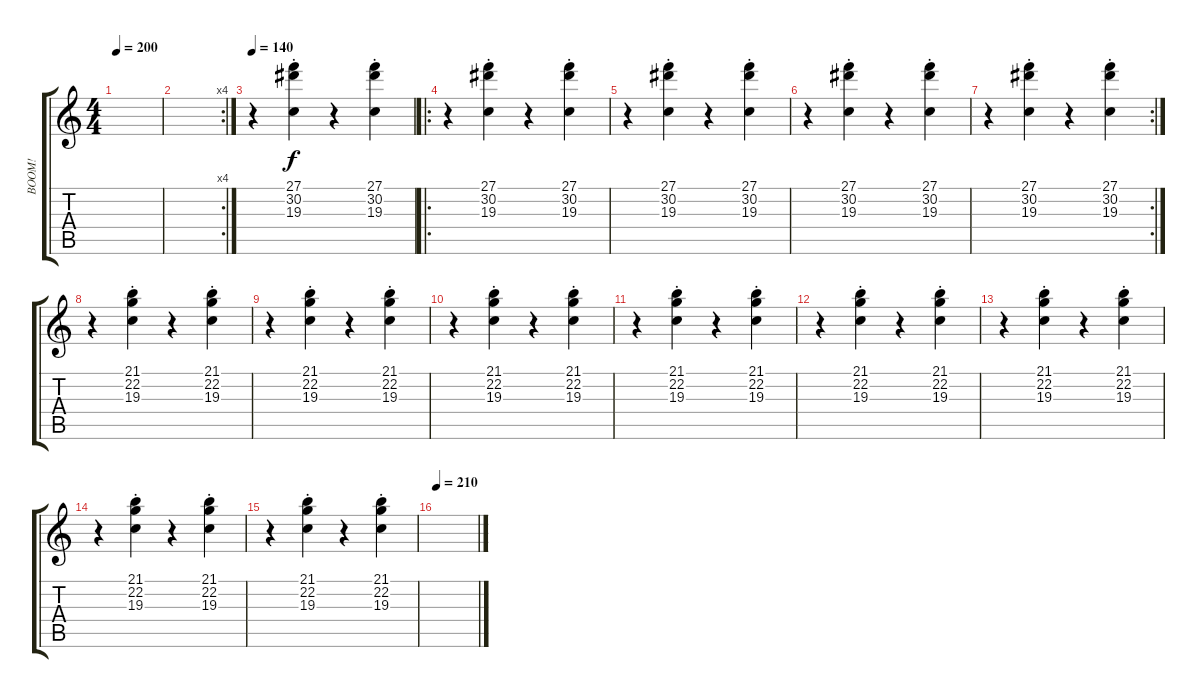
\track ("BOOM!" "BOOM!") {instrument timpani}
\staff {score tabs}
\tuning (D4 A3 F3 C3 G2 C2) {hide}
\ts (4 4)
\tempo 200
\clef g2
\ks c
|
\rc 4
|
\tempo 140
r.4{volume 8 instrument synthstrings1} (27.1{st} 30.2{st} 19.3{st}).4 r.4 (27.1{st} 30.2{st} 19.3{st}).4 |
\ro
r.4 (27.1{st} 30.2{st} 19.3{st}).4 r.4 (27.1{st} 30.2{st} 19.3{st}).4 |
r.4 (27.1{st} 30.2{st} 19.3{st}).4 r.4 (27.1{st} 30.2{st} 19.3{st}).4 |
r.4 (27.1{st} 30.2{st} 19.3{st}).4 r.4 (27.1{st} 30.2{st} 19.3{st}).4 |
\rc 2
r.4 (27.1{st} 30.2{st} 19.3{st}).4 r.4 (27.1{st} 30.2{st} 19.3{st}).4 |
r.4 (21.1{st} 22.2{st} 19.3{st}).4 r.4 (21.1{st} 22.2{st} 19.3{st}).4 |
r.4 (21.1{st} 22.2{st} 19.3{st}).4 r.4 (21.1{st} 22.2{st} 19.3{st}).4 |
r.4 (21.1{st} 22.2{st} 19.3{st}).4 r.4 (21.1{st} 22.2{st} 19.3{st}).4 |
r.4 (21.1{st} 22.2{st} 19.3{st}).4 r.4 (21.1{st} 22.2{st} 19.3{st}).4 |
r.4 (21.1{st} 22.2{st} 19.3{st}).4 r.4 (21.1{st} 22.2{st} 19.3{st}).4 |
r.4 (21.1{st} 22.2{st} 19.3{st}).4 r.4 (21.1{st} 22.2{st} 19.3{st}).4 |
r.4 (21.1{st} 22.2{st} 19.3{st}).4 r.4 (21.1{st} 22.2{st} 19.3{st}).4 |
r.4 (21.1{st} 22.2{st} 19.3{st}).4 r.4 (21.1{st} 22.2{st} 19.3{st}).4 |
\tempo 210
